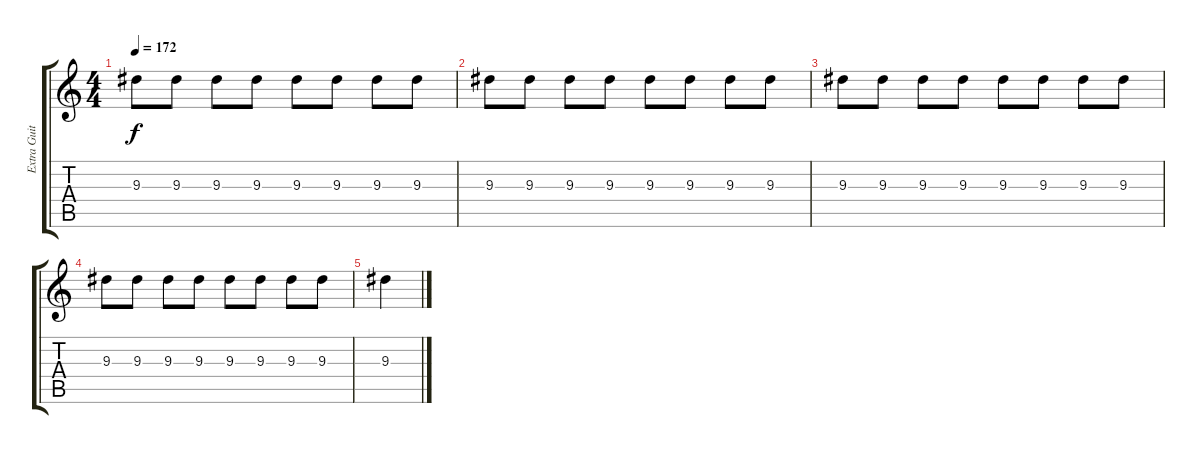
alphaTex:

\track ("Extra Guitar" "Extra Guit") {instrument overdrivenguitar}
\staff {score tabs}
\tuning (Eb4 Bb3 Gb3 Db3 Ab2 Eb2) {hide}
\ts (4 4)
\tempo 172
\clef g2
\ks c
9.3.8{dy f} 9.3.8 9.3.8 9.3.8 9.3.8 9.3.8 9.3.8 9.3.8 |
9.3.8 9.3.8 9.3.8 9.3.8 9.3.8 9.3.8 9.3.8 9.3.8 |
9.3.8 9.3.8 9.3.8 9.3.8 9.3.8 9.3.8 9.3.8 9.3.8 |
9.3.8 9.3.8 9.3.8 9.3.8 9.3.8 9.3.8 9.3.8 9.3.8 |
9.3.4
